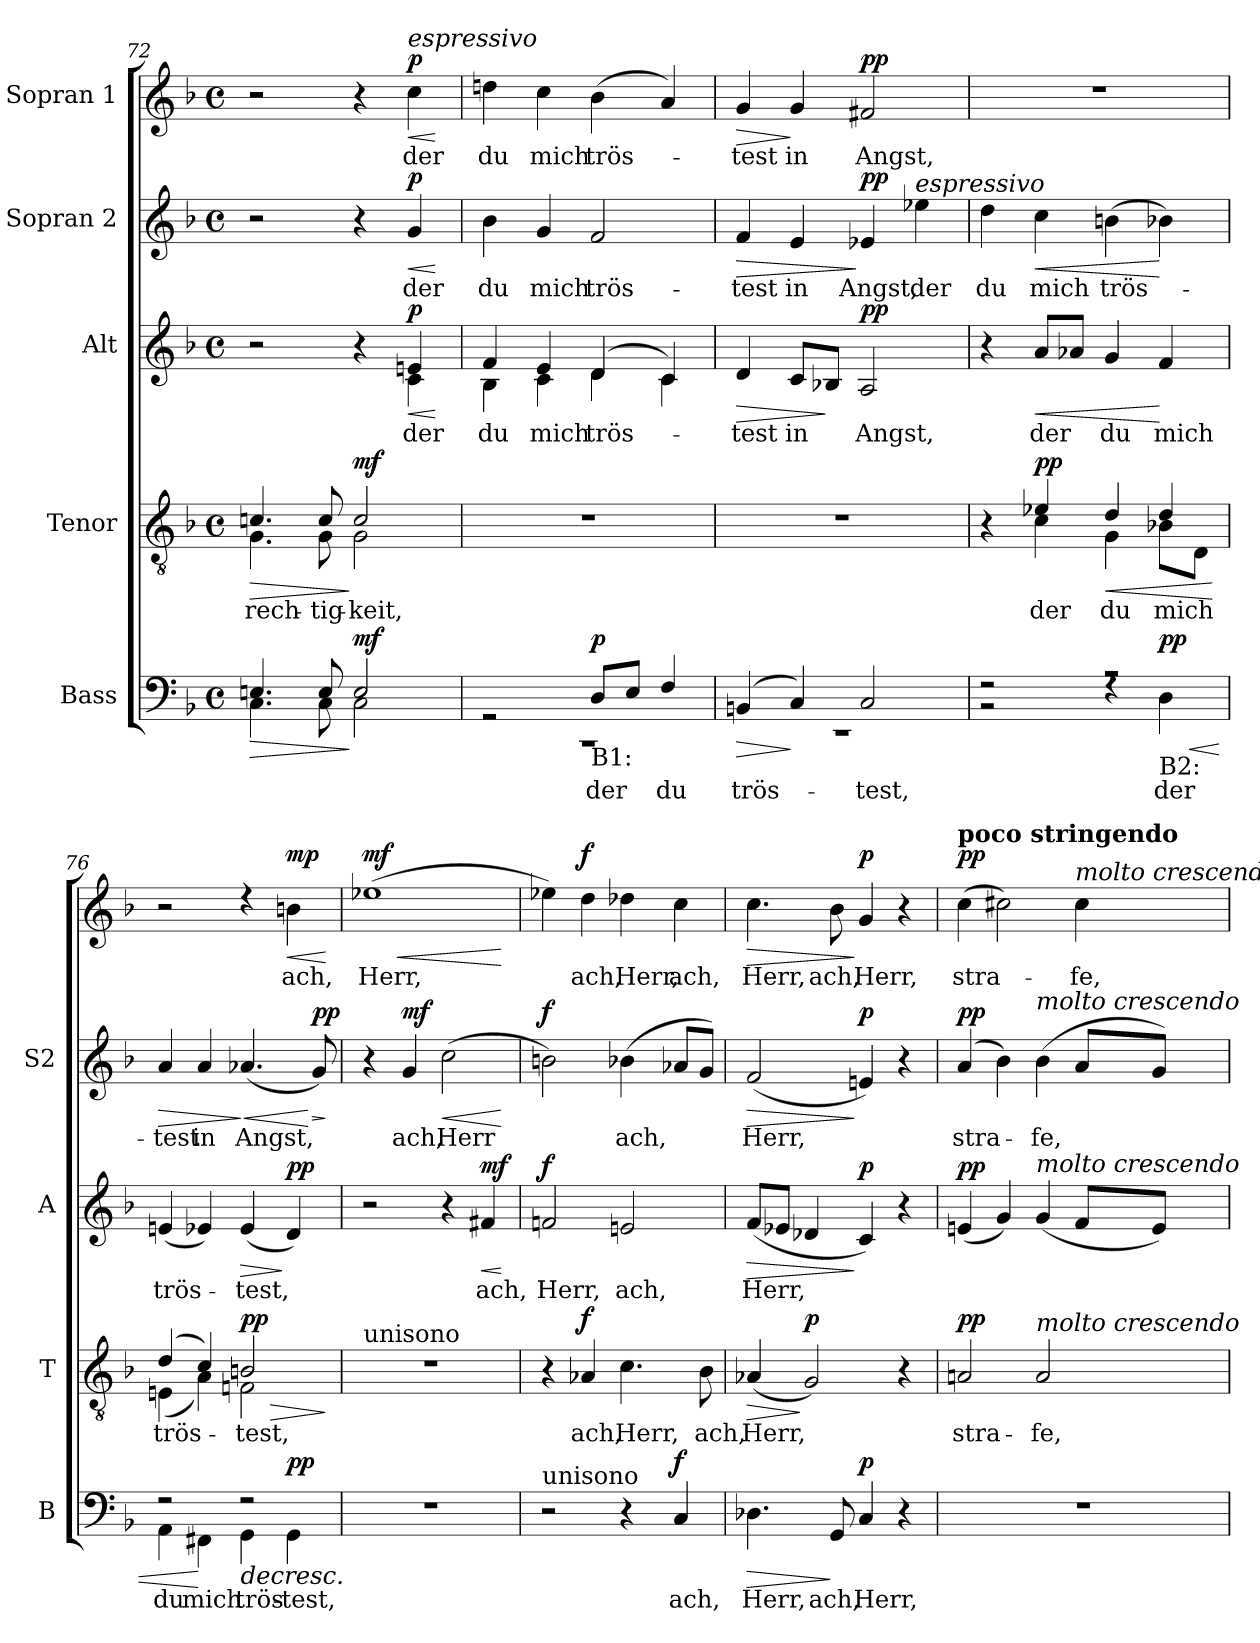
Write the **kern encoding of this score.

**kern	**text	**dynam	**kern	**text	**dynam	**kern	**text	**dynam	**kern	**text	**dynam	**kern	**text	**dynam
*part5	*part5	*part5	*part4	*part4	*part4	*part3	*part3	*part3	*part2	*part2	*part2	*part1	*part1	*part1
*staff5	*staff5	*staff5	*staff4	*staff4	*staff4	*staff3	*staff3	*staff3	*staff2	*staff2	*staff2	*staff1	*staff1	*staff1
*I"Bass	*	*	*I"Tenor	*	*	*I"Alt	*	*	*I"Sopran 2	*	*	*I"Sopran 1	*	*
*I'B	*	*	*I'T	*	*	*I'A	*	*	*I'S2	*	*	*	*	*
*clefF4	*	*	*clefGv2	*	*	*clefG2	*	*	*clefG2	*	*	*clefG2	*	*
*k[b-]	*	*	*k[b-]	*	*	*k[b-]	*	*	*k[b-]	*	*	*k[b-]	*	*
*M4/4	*	*	*M4/4	*	*	*M4/4	*	*	*M4/4	*	*	*M4/4	*	*
*met(c)	*	*	*met(c)	*	*	*met(c)	*	*	*met(c)	*	*	*met(c)	*	*
=72	=72	=72	=72	=72	=72	=72	=72	=72	=72	=72	=72	=72	=72	=72
!	!	!LO:HP:b	!	!	!LO:HP:b	!	!	!	!	!	!	!	!	!
*^	*	*	*^	*	*	*^	*	*	*	*	*	*	*	*
4.En/	4.C\	.	>	4.cn/	4.G\	-rech-	>	2r	2ryy	.	.	2r	.	.	2r	.	.
8E/	8C\	.	.	8c/	8G\	-tig-	.	.	.	.	.	.	.	.	.	.	.
!	!	!	!LO:DY:n=1:a	!	!	!	!LO:DY:n=1:a	!	!	!	!	!	!	!	!	!	!
2E/	2C\	.	] mf	2c/	2G\	-keit,	] mf	4r	4ryy	.	.	4r	.	.	4r	.	.
!	!	!	!	!	!	!	!	!	!	!	!	!	!	!	!LO:TX:a:i:t=espressivo	!	!
!	!	!	!	!	!	!	!	!	!	!	!LO:HP:b	!	!	!LO:HP:b	!	!	!LO:HP:b
!	!	!	!	!	!	!	!	!	!	!	!LO:DY:n=1:a	!	!	!LO:DY:n=1:a	!	!	!LO:DY:n=1:a
.	.	.	.	.	.	.	.	4en/	4c\	der	< p	4g/	der	< p	4cc\	der	< p
*v	*v	*	*	*	*	*	*	*v	*v	*	*	*	*	*	*	*	*
*	*	*	*v	*v	*	*	*	*	*	*	*	*	*	*	*
.	.	.	.	.	.	.	.	[	.	.	[	.	.	[
=73	=73	=73	=73	=73	=73	=73	=73	=73	=73	=73	=73	=73	=73	=73
*^	*	*	*	*	*	*^	*	*	*	*	*	*	*	*
2rGG	1r	.	.	1r	.	.	4f/	4B-\	du	.	4b-\	du	.	4ddn\	du	.
.	.	.	.	.	.	.	4e/	4c\	mich	.	4g/	mich	.	4cc\	mich	.
!LO:TX:b:t=B1&colon;	!	!	!	!	!	!	!	!	!	!	!	!	!	!	!	!
!	!	!	!LO:DY:a	!	!	!	!	!	!	!	!	!	!	!	!	!
8D/L	.	der	p	.	.	.	(4d/	4d\	trös-	.	2f/	trös-	.	(4b-\	trös-	.
8E/J	.	.	.	.	.	.	.	.	.	.	.	.	.	.	.	.
4F/	.	du	.	.	.	.	4c/)	4c\	.	.	.	.	.	4a/)	.	.
=74	=74	=74	=74	=74	=74	=74	=74	=74	=74	=74	=74	=74	=74	=74	=74	=74
!	!	!	!	!	!	!	!LO:TX:a:t=unisono	!	!	!	!	!	!	!	!	!
!	!	!	!LO:HP:b	!	!	!	!	!	!	!LO:HP:b	!	!	!LO:HP:b	!	!	!LO:HP:b
*	*	*	*	*	*	*	*v	*v	*	*	*	*	*	*	*	*
(4BBn/	1r	trös-	>	1r	.	.	4d/	-test	>	4f/	-test	>	4g/	-test	>
4C/)	.	.	]	.	.	.	8c/L	in	.	4e/	in	.	4g/	in	]
.	.	.	.	.	.	.	8B-X/J	.	]	.	.	.	.	.	.
!	!	!	!	!	!	!	!	!	!LO:DY:a	!	!	!LO:DY:n=1:a	!	!	!LO:DY:a
2C/	.	-test,	.	.	.	.	2A/	Angst,	pp	4e-X/	Angst,	] pp	2f#X/	Angst,	pp
!	!	!	!	!	!	!	!	!	!	!LO:TX:a:i:t=espressivo	!	!	!	!	!
.	.	.	.	.	.	.	.	.	.	4ee-X\	der	.	.	.	.
=75	=75	=75	=75	=75	=75	=75	=75	=75	=75	=75	=75	=75	=75	=75	=75
*	*	*	*	*^	*	*	*	*	*	*	*	*	*	*	*
2r	2rBB	.	.	4r	4ryy	.	.	4r	.	.	4dd\	du	.	1r	.	.
!	!	!	!	!	!	!	!LO:DY:a	!	!	!LO:HP:b	!	!	!LO:HP:b	!	!	!
.	.	.	.	4e-X/	4c\	der	pp	8a/L	der	<	4cc\	mich	<	.	.	.
.	.	.	.	.	.	.	.	8a-X/J	.	.	.	.	.	.	.	.
!	!	!	!	!	!	!	!LO:HP:b	!	!	!	!	!	!	!	!	!
2r	4rF	.	.	4d/	4G\	du	<	4g/	du	.	(4bn\	trös-	.	.	.	.
!	!LO:TX:b:t=B2&colon;	!	!	!	!	!	!	!	!	!	!	!	!	!	!	!
!	!	!	!LO:HP:b	!	!	!	!	!	!	!	!	!	!	!	!	!
!	!	!	!LO:DY:n=1:a	!	!	!	!	!	!	!	!	!	!	!	!	!
.	4D\	der	< pp	4d/	8B-X\L	mich	.	4f/	mich	[	4b-X\)	.	[	.	.	.
.	.	.	.	.	8D\J	.	.	.	.	.	.	.	.	.	.	.
*v	*v	*	*	*	*	*	*	*	*	*	*	*	*	*	*	*
*	*	*	*v	*v	*	*	*	*	*	*	*	*	*	*	*
.	.	.	.	.	[	.	.	.	.	.	.	.	.	.
!!LO:LB:g=z
=76	=76	=76	=76	=76	=76	=76	=76	=76	=76	=76	=76	=76	=76	=76
*^	*	*	*^	*	*	*	*	*	*	*	*	*	*	*
!	!	!	!	!	!	!	!	!	!	!	!	!	!LO:HP:b	!	!	!
2r	4AA\	du	.	(4d/	(4En\	trös-	.	(4en/	trös-	.	4a/	-test	>	2r	.	.
.	4FF#X\	mich	[	4c/)	4A\)	.	.	4e-X/)	.	.	4a/	in	.	.	.	.
!	!	!	!LO:HP:b	!	!	!	!LO:HP:b	!	!	!LO:HP:b	!	!	!LO:HP:n=1:b	!	!	!
!	!	!	!	!	!	!	!LO:DY:n=1:a	!	!	!	!	!	!	!	!	!
2r	4GG\	trös-	>	2Bn/	2Fn\	-test,	> pp	(4e-/	-test,	>	(4.a-X/	Angst,	] <	4rdd	.	.
!	!	!	!LO:DY:a	!	!	!	!	!	!	!LO:DY:n=1:a	!	!	!	!	!	!LO:HP:b
!	!	!	!	!	!	!	!	!	!	!	!	!	!	!	!	!LO:DY:n=1:a
.	4GG\	-test,	pp	.	.	.	.	4d/)	.	] pp	.	.	.	4bn\	ach,	< mp
!	!	!	!	!	!	!	!	!	!	!	!	!	!LO:HP:n=1:b	!	!	!
!	!	!	!	!	!	!	!	!	!	!	!	!	!LO:DY:n=1:a	!	!	!
.	.	.	.	.	.	.	.	.	.	.	8g/)	.	[ > pp	.	.	.
*v	*v	*	*	*	*	*	*	*	*	*	*	*	*	*	*	*
*	*	*	*v	*v	*	*	*	*	*	*	*	*	*	*	*
.	.	]	.	.	]	.	.	.	.	.	]	.	.	[
=77	=77	=77	=77	=77	=77	=77	=77	=77	=77	=77	=77	=77	=77	=77
!	!	!	!LO:TX:a:t=unisono	!	!	!	!	!	!	!	!	!	!	!
!	!	!	!	!	!	!	!	!	!	!	!	!	!	!LO:HP:b
!	!	!	!	!	!	!	!	!	!	!	!	!	!	!LO:DY:n=1:a
1r	.	.	1r	.	.	2r	.	.	4r	.	.	(1ee-X	Herr,	< mf
!	!	!	!	!	!	!	!	!	!	!	!LO:DY:a	!	!	!
.	.	.	.	.	.	.	.	.	4g/	ach,	mf	.	.	.
!	!	!	!	!	!	!	!	!	!	!	!LO:HP:b	!	!	!
.	.	.	.	.	.	4r	.	.	(>2cc\	Herr	<	.	.	.
!	!	!	!	!	!	!	!	!LO:HP:b	!	!	!	!	!	!
!	!	!	!	!	!	!	!	!LO:DY:n=1:a	!	!	!	!	!	!
.	.	.	.	.	.	4f#X/	ach,	< mf	.	.	.	.	.	.
.	.	.	.	.	.	.	.	[	.	.	[	.	.	[
=78	=78	=78	=78	=78	=78	=78	=78	=78	=78	=78	=78	=78	=78	=78
!LO:TX:a:t=unisono	!	!	!	!	!	!	!	!	!	!	!	!	!	!
!	!	!	!	!	!	!	!	!LO:DY:a	!	!	!LO:DY:a	!	!	!
2r	.	.	4r	.	.	2fn/	Herr,	f	2bn\)	.	f	4ee-i\)	.	.
!	!	!	!	!	!LO:DY:a	!	!	!	!	!	!	!	!	!LO:DY:a
.	.	.	4A-X/	ach,	f	.	.	.	.	.	.	4dd\	ach,	f
4r	.	.	4.c\	Herr,	.	2en/	ach,	.	(4b-X\	ach,	.	4dd-X\	Herr,	.
!	!	!LO:DY:a	!	!	!	!	!	!	!	!	!	!	!	!
4C/	ach,	f	.	.	.	.	.	.	8a-X/L	.	.	4cc\	ach,	.
.	.	.	8B-\	ach,	.	.	.	.	8g/J)	.	.	.	.	.
=79	=79	=79	=79	=79	=79	=79	=79	=79	=79	=79	=79	=79	=79	=79
!	!	!LO:HP:b	!	!	!LO:HP:b	!	!	!LO:HP:b	!	!	!LO:HP:b	!	!	!LO:HP:b
4.D-X\	Herr,	>	(4A-X/	Herr,	>	(8f/L	Herr,	>	(2f/	Herr,	>	4.cc\	Herr,	>
.	.	.	.	.	.	8e-X/J	.	.	.	.	.	.	.	.
!	!	!	!	!	!LO:DY:n=1:a	!	!	!	!	!	!	!	!	!
.	.	.	2G/)	.	] p	4d-X/	.	.	.	.	.	.	.	.
8GG/	ach,	]	.	.	.	.	.	.	.	.	.	8b-\	ach,	.
!	!	!LO:DY:a	!	!	!	!	!	!LO:DY:n=1:a	!	!	!LO:DY:n=1:a	!	!	!LO:DY:n=1:a
4C/	Herr,	p	.	.	.	4c/)	.	] p	4en/)	.	] p	4g/	Herr,	] p
4r	.	.	4r	.	.	4r	.	.	4r	.	.	4r	.	.
=80	=80	=80	=80	=80	=80	=80	=80	=80	=80	=80	=80	=80	=80	=80
!	!	!	!	!	!	!	!	!	!	!	!	!LO:TX:a:B:t=poco stringendo	!	!
!	!	!	!	!	!LO:DY:a	!	!	!LO:DY:a	!	!	!LO:DY:a	!	!	!LO:DY:a
1r	.	.	2An/	stra-	pp	(4en/	.	pp	(4a/	stra-	pp	(4cc\	stra-	pp
.	.	.	.	.	.	4g/)	.	.	4b-\)	.	.	2cc#X\)	.	.
!	!	!	!	!	!	!	!	!	!LO:TX:a:i:t=molto crescendo	!	!	!	!	!
!	!	!	!	!	!	!LO:TX:a:i:t=molto crescendo	!	!	!	!	!	!	!	!
!	!	!	!LO:TX:a:i:t=molto crescendo	!	!	!	!	!	!	!	!	!	!	!
.	.	.	2A/	-fe,	.	(4g/	.	.	(4b-\	-fe,	.	.	.	.
!	!	!	!	!	!	!	!	!	!	!	!	!LO:TX:a:i:t=molto crescendo	!	!
.	.	.	.	.	.	8f/L	.	.	8a/L	.	.	4cc#\	-fe,	.
.	.	.	.	.	.	8e/J)	.	.	8g/J)	.	.	.	.	.
=	=	=	=	=	=	=	=	=	=	=	=	=	=	=
*-	*-	*-	*-	*-	*-	*-	*-	*-	*-	*-	*-	*-	*-	*-
